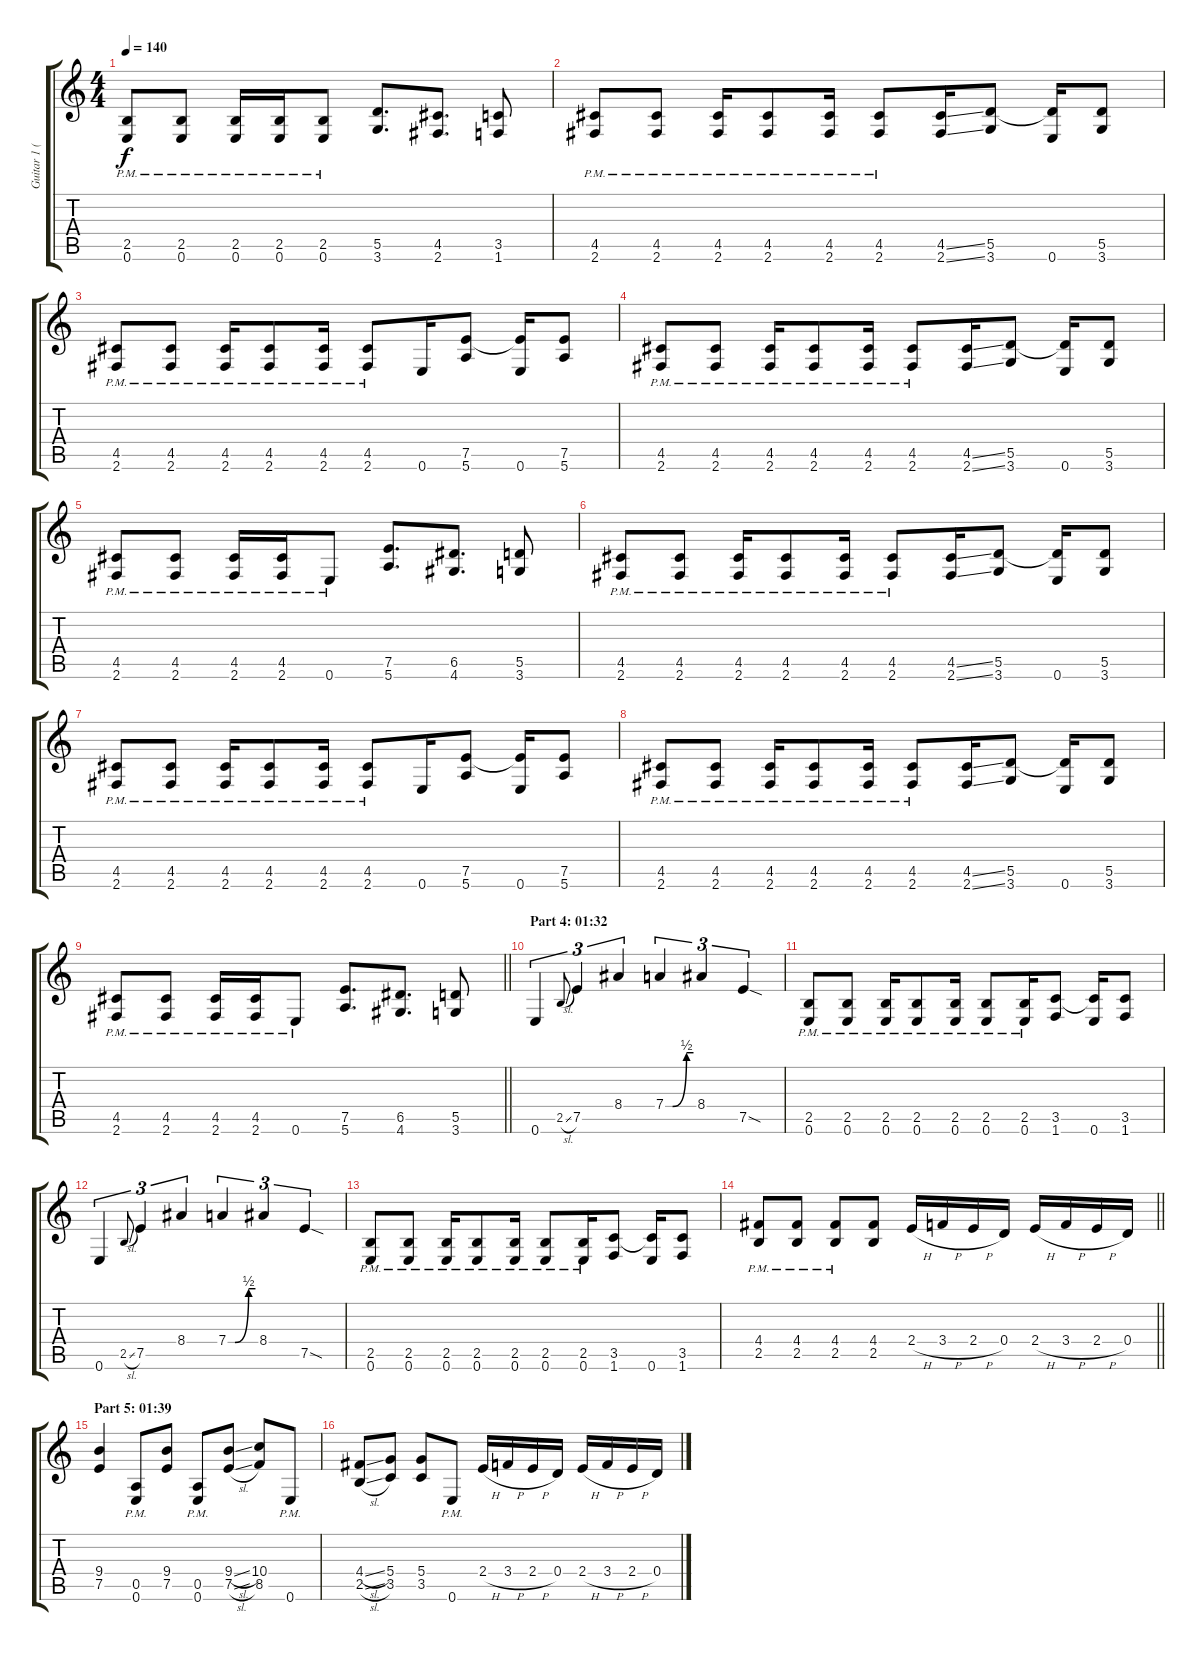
\track ("Guitar 1 (Distortion)" "Guitar 1 (") {instrument distortionguitar}
\staff {score tabs}
\tuning (E4 B3 G3 D3 A2 E2) {hide}
\ts (4 4)
\tempo 140
\clef g2
\ks c
(2.5{pm} 0.6{pm}).8{dy f} (2.5{pm} 0.6{pm}).8 (2.5{pm} 0.6{pm}).16 (2.5{pm} 0.6{pm}).16 (2.5{pm} 0.6{pm}).8 (5.5 3.6).8{d} (4.5 2.6).8{d} (3.5 1.6).8 |
(4.5{pm} 2.6{pm}).8 (4.5{pm} 2.6{pm}).8 (4.5{pm} 2.6{pm}).16 (4.5{pm} 2.6{pm}).8 (4.5{pm} 2.6{pm}).16 (4.5{pm} 2.6{pm}).8 (4.5{ss} 2.6{ss}).16 (5.5 3.6).8 (5.5{t} 0.6).16 (5.5 3.6).8 |
(4.5{pm} 2.6{pm}).8 (4.5{pm} 2.6{pm}).8 (4.5{pm} 2.6{pm}).16 (4.5{pm} 2.6{pm}).8 (4.5{pm} 2.6{pm}).16 (4.5{pm} 2.6{pm}).8 0.6.16 (7.5 5.6).8 (7.5{t} 0.6).16 (7.5 5.6).8 |
(4.5{pm} 2.6{pm}).8 (4.5{pm} 2.6{pm}).8 (4.5{pm} 2.6{pm}).16 (4.5{pm} 2.6{pm}).8 (4.5{pm} 2.6{pm}).16 (4.5{pm} 2.6{pm}).8 (4.5{ss} 2.6{ss}).16 (5.5 3.6).8 (5.5{t} 0.6).16 (5.5 3.6).8 |
(4.5{pm} 2.6{pm}).8 (4.5{pm} 2.6{pm}).8 (4.5{pm} 2.6{pm}).16 (4.5{pm} 2.6{pm}).16 0.6{pm}.8 (7.5 5.6).8{d} (6.5 4.6).8{d} (5.5 3.6).8 |
(4.5{pm} 2.6{pm}).8 (4.5{pm} 2.6{pm}).8 (4.5{pm} 2.6{pm}).16 (4.5{pm} 2.6{pm}).8 (4.5{pm} 2.6{pm}).16 (4.5{pm} 2.6{pm}).8 (4.5{ss} 2.6{ss}).16 (5.5 3.6).8 (5.5{t} 0.6).16 (5.5 3.6).8 |
(4.5{pm} 2.6{pm}).8 (4.5{pm} 2.6{pm}).8 (4.5{pm} 2.6{pm}).16 (4.5{pm} 2.6{pm}).8 (4.5{pm} 2.6{pm}).16 (4.5{pm} 2.6{pm}).8 0.6.16 (7.5 5.6).8 (7.5{t} 0.6).16 (7.5 5.6).8 |
(4.5{pm} 2.6{pm}).8 (4.5{pm} 2.6{pm}).8 (4.5{pm} 2.6{pm}).16 (4.5{pm} 2.6{pm}).8 (4.5{pm} 2.6{pm}).16 (4.5{pm} 2.6{pm}).8 (4.5{ss} 2.6{ss}).16 (5.5 3.6).8 (5.5{t} 0.6).16 (5.5 3.6).8 |
\barLineRight lightlight
(4.5{pm} 2.6{pm}).8 (4.5{pm} 2.6{pm}).8 (4.5{pm} 2.6{pm}).16 (4.5{pm} 2.6{pm}).16 0.6{pm}.8 (7.5 5.6).8{d} (6.5 4.6).8{d} (5.5 3.6).8 |
\section ("" "Part 4: 01:32")
0.6.4{tu (3 2)} 2.5{sl}.8{gr onbeat} 7.5.4{tu (3 2)} 8.4.4{tu (3 2)} 7.4{be (custom 0 0 15 0 45 2 60 2)}.4{tu (3 2)} 8.4.4{tu (3 2)} 7.5{sod}.4{tu (3 2)} |
(2.5{pm} 0.6{pm}).8 (2.5{pm} 0.6{pm}).8 (2.5{pm} 0.6{pm}).16 (2.5{pm} 0.6{pm}).8 (2.5{pm} 0.6{pm}).16 (2.5{pm} 0.6{pm}).8 (2.5{pm} 0.6{pm}).16 (3.5 1.6).8 (3.5{t} 0.6).16 (3.5 1.6).8 |
0.6.4{tu (3 2)} 2.5{sl}.8{gr onbeat} 7.5.4{tu (3 2)} 8.4.4{tu (3 2)} 7.4{be (custom 0 0 15 0 45 2 60 2)}.4{tu (3 2)} 8.4.4{tu (3 2)} 7.5{sod}.4{tu (3 2)} |
(2.5{pm} 0.6{pm}).8 (2.5{pm} 0.6{pm}).8 (2.5{pm} 0.6{pm}).16 (2.5{pm} 0.6{pm}).8 (2.5{pm} 0.6{pm}).16 (2.5{pm} 0.6{pm}).8 (2.5{pm} 0.6{pm}).16 (3.5 1.6).8 (3.5{t} 0.6).16 (3.5 1.6).8 |
\barLineRight lightlight
(4.4{pm} 2.5{pm}).8 (4.4{pm} 2.5{pm}).8 (4.4{pm} 2.5{pm}).8 (4.4 2.5).8 2.4{h}.16 3.4{h}.16 2.4{h}.16 0.4.16 2.4{h}.16 3.4{h}.16 2.4{h}.16 0.4.16 |
\section ("" "Part 5: 01:39")
(9.4 7.5).4 (0.5{pm} 0.6{pm}).8 (9.4 7.5).8 (0.5{pm} 0.6{pm}).8 (9.4{sl} 7.5{sl}).8 (10.4 8.5).8 0.6{pm}.8 |
(4.4{sl} 2.5{sl}).8 (5.4 3.5).8 (5.4 3.5).8 0.6{pm}.8 2.4{h}.16 3.4{h}.16 2.4{h}.16 0.4.16 2.4{h}.16 3.4{h}.16 2.4{h}.16 0.4.16
